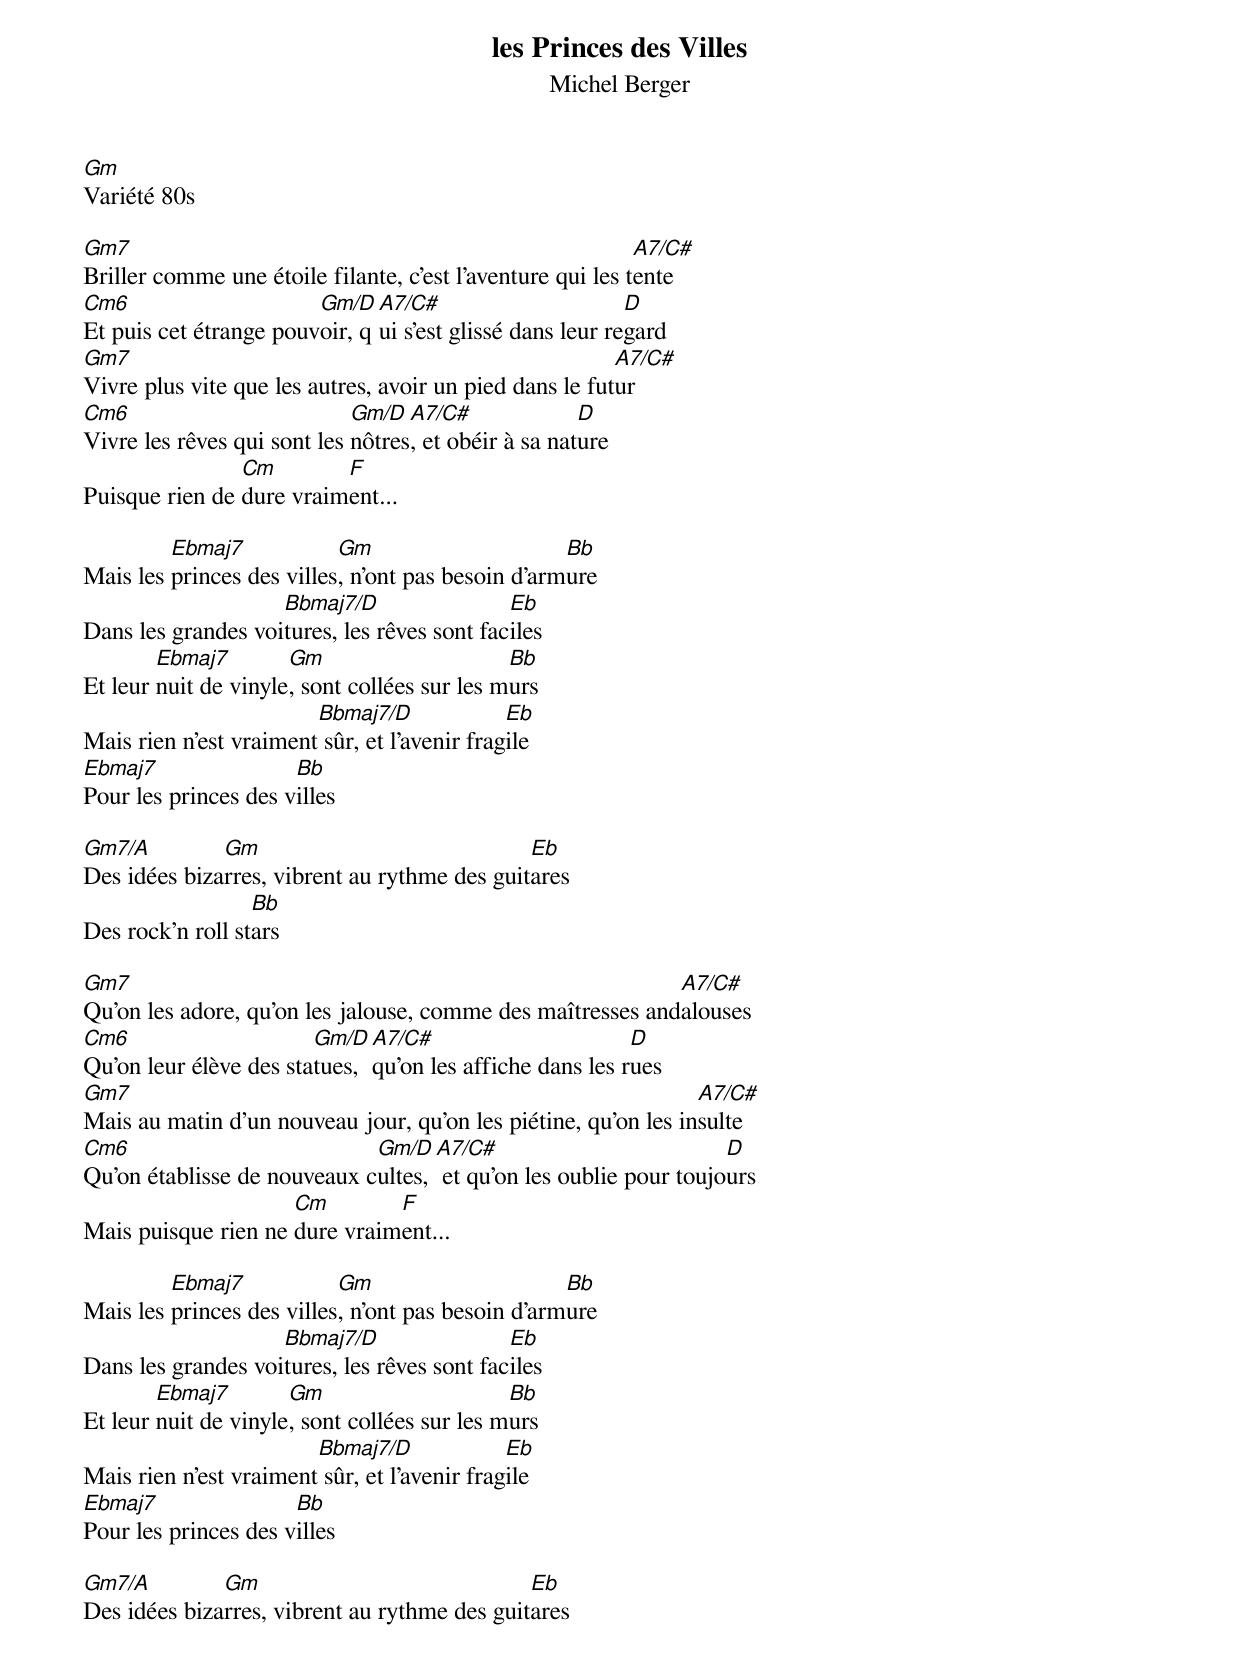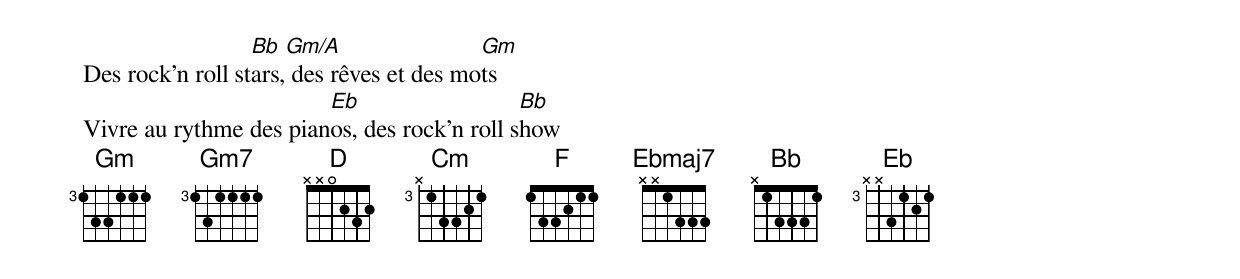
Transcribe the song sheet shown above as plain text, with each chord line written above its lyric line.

les Princes des Villes
Michel Berger
Gm
Variété 80s

Gm7                                                         A7/C#
Briller comme une étoile filante, c'est l'aventure qui les tente
Cm6                     Gm/D  A7/C#                       D
Et puis cet étrange pouvoir, qui s'est glissé dans leur regard
Gm7                                                      A7/C#
Vivre plus vite que les autres, avoir un pied dans le futur
Cm6                          Gm/D  A7/C#              D
Vivre les rêves qui sont les nôtres, et obéir à sa nature
                Cm        F
Puisque rien de dure vraiment...

         Ebmaj7            Gm                      Bb
Mais les princes des villes, n'ont pas besoin d'armure
                    Bbmaj7/D                 Eb
Dans les grandes voitures, les rêves sont faciles
        Ebmaj7        Gm                      Bb
Et leur nuit de vinyle, sont collées sur les murs
                        Bbmaj7/D              Eb
Mais rien n'est vraiment sûr, et l'avenir fragile
Ebmaj7                Bb
Pour les princes des villes

Gm7/A         Gm                              Eb
Des idées bizarres, vibrent au rythme des guitares
                  Bb
Des rock'n roll stars

Gm7                                                         A7/C#
Qu'on les adore, qu'on les jalouse, comme des maîtresses andalouses
Cm6                     Gm/D  A7/C#                       D
Qu'on leur élève des statues, qu'on les affiche dans les rues
Gm7                                                             A7/C#
Mais au matin d'un nouveau jour, qu'on les piétine, qu'on les insulte
Cm6                          Gm/D  A7/C#                          D
Qu'on établisse de nouveaux cultes, et qu'on les oublie pour toujours
                     Cm        F
Mais puisque rien ne dure vraiment...

         Ebmaj7            Gm                      Bb
Mais les princes des villes, n'ont pas besoin d'armure
                    Bbmaj7/D                 Eb
Dans les grandes voitures, les rêves sont faciles
        Ebmaj7        Gm                      Bb
Et leur nuit de vinyle, sont collées sur les murs
                        Bbmaj7/D              Eb
Mais rien n'est vraiment sûr, et l'avenir fragile
Ebmaj7                Bb
Pour les princes des villes

Gm7/A         Gm                              Eb
Des idées bizarres, vibrent au rythme des guitares
                  Bb  Gm/A                Gm
Des rock'n roll stars, des rêves et des mots
                        Eb                   Bb
Vivre au rythme des pianos, des rock’n roll show
